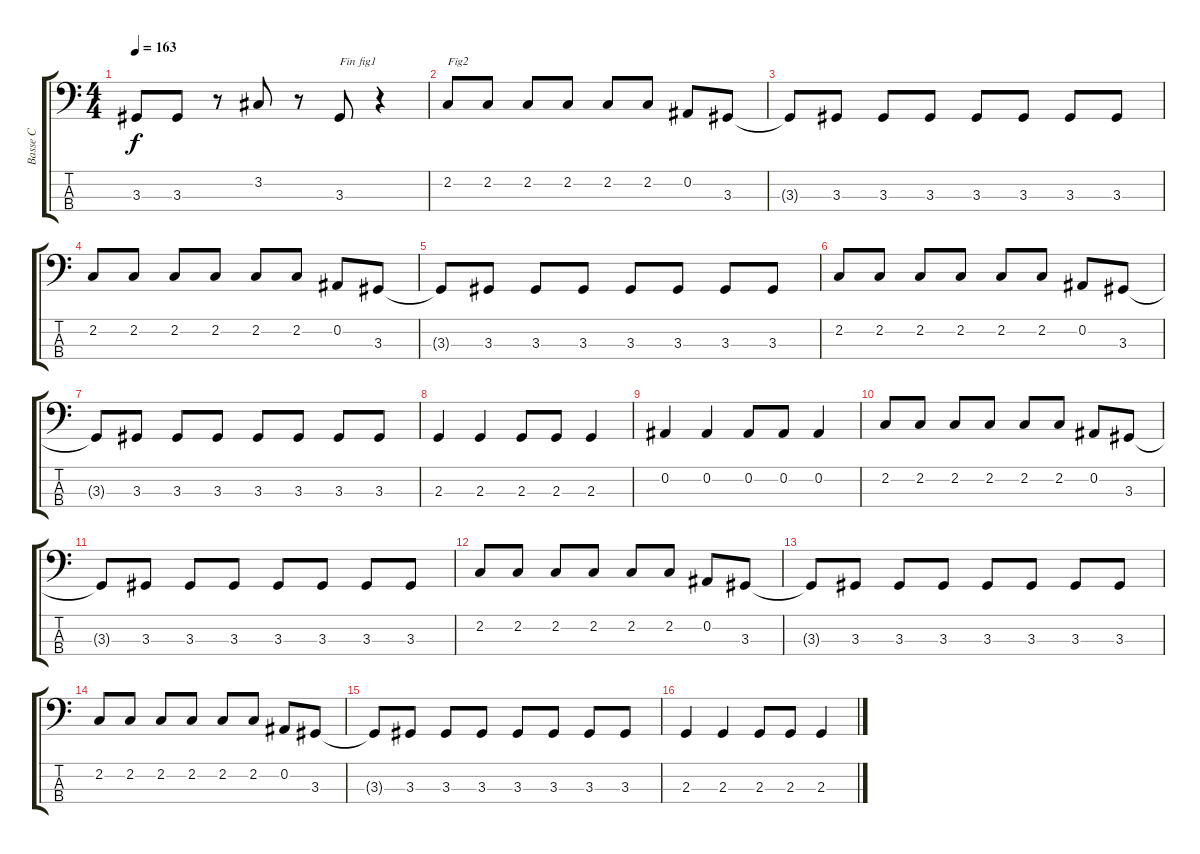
\track ("Basse C" "Basse C") {instrument electricbassfinger}
\staff {score tabs}
\tuning (Eb2 Bb1 F1 C1) {hide}
\ts (4 4)
\tempo 163
\clef f4
\ks c
3.3.8{dy f} 3.3.8 r.8 3.2.8 r.8 3.3.8{txt "Fin fig1"} r.4 |
2.2.8{txt "Fig2"} 2.2.8 2.2.8 2.2.8 2.2.8 2.2.8 0.2.8 3.3.8 |
3.3{t}.8 3.3.8 3.3.8 3.3.8 3.3.8 3.3.8 3.3.8 3.3.8 |
2.2.8 2.2.8 2.2.8 2.2.8 2.2.8 2.2.8 0.2.8 3.3.8 |
3.3{t}.8 3.3.8 3.3.8 3.3.8 3.3.8 3.3.8 3.3.8 3.3.8 |
2.2.8 2.2.8 2.2.8 2.2.8 2.2.8 2.2.8 0.2.8 3.3.8 |
3.3{t}.8 3.3.8 3.3.8 3.3.8 3.3.8 3.3.8 3.3.8 3.3.8 |
2.3.4 2.3.4 2.3.8 2.3.8 2.3.4 |
0.2.4 0.2.4 0.2.8 0.2.8 0.2.4 |
2.2.8 2.2.8 2.2.8 2.2.8 2.2.8 2.2.8 0.2.8 3.3.8 |
3.3{t}.8 3.3.8 3.3.8 3.3.8 3.3.8 3.3.8 3.3.8 3.3.8 |
2.2.8 2.2.8 2.2.8 2.2.8 2.2.8 2.2.8 0.2.8 3.3.8 |
3.3{t}.8 3.3.8 3.3.8 3.3.8 3.3.8 3.3.8 3.3.8 3.3.8 |
2.2.8 2.2.8 2.2.8 2.2.8 2.2.8 2.2.8 0.2.8 3.3.8 |
3.3{t}.8 3.3.8 3.3.8 3.3.8 3.3.8 3.3.8 3.3.8 3.3.8 |
2.3.4 2.3.4 2.3.8 2.3.8 2.3.4
